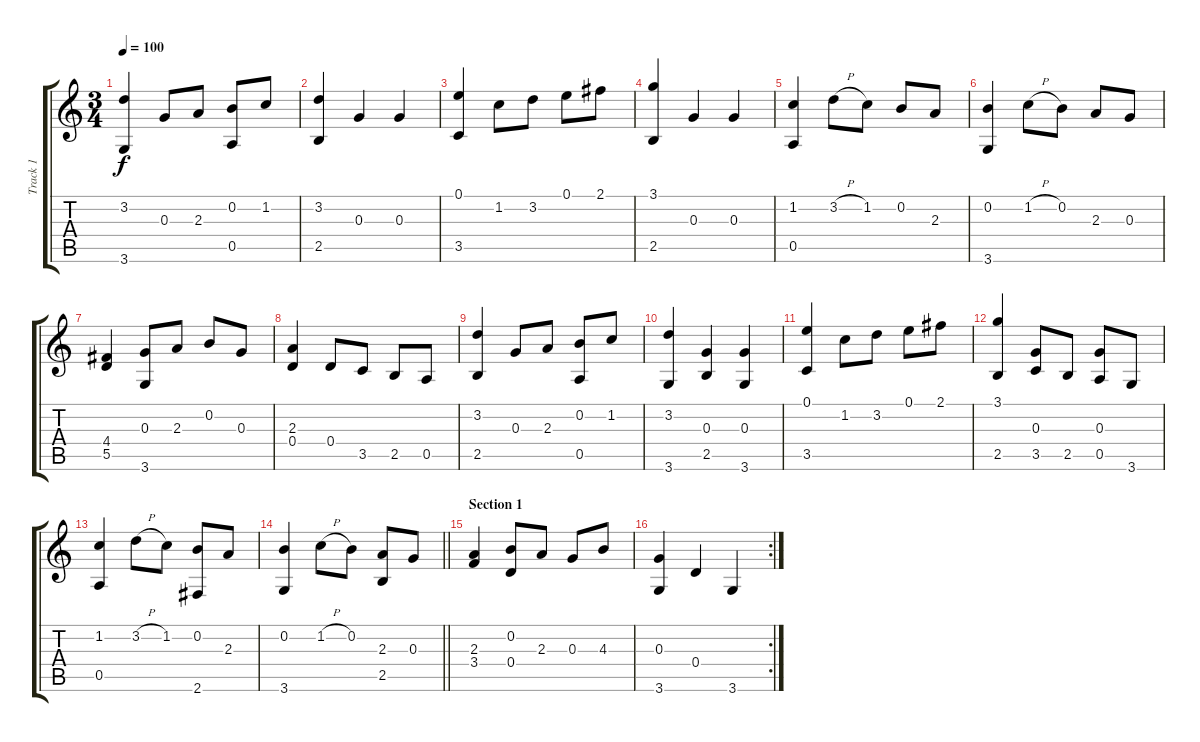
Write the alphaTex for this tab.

\track ("Track 1" "Track 1") {instrument acousticguitarnylon}
\staff {score tabs}
\tuning (E4 B3 G3 D3 A2 E2) {hide}
\ts (3 4)
\tempo 100
\clef g2
\ks c
(3.2 3.6).4{dy f instrument acousticguitarnylon} 0.3.8 2.3.8 (0.2 0.5).8 1.2.8 |
(3.2 2.5).4 0.3.4 0.3.4 |
(0.1 3.5).4 1.2.8 3.2.8 0.1.8 2.1.8 |
(3.1 2.5).4 0.3.4 0.3.4 |
(1.2 0.5).4 3.2{h}.8 1.2.8 0.2.8 2.3.8 |
(0.2 3.6).4 1.2{h}.8 0.2.8 2.3.8 0.3.8 |
(4.4 5.5).4 (0.3 3.6).8 2.3.8 0.2.8 0.3.8 |
(2.3 0.4).4 0.4.8 3.5.8 2.5.8 0.5.8 |
(3.2 2.5).4 0.3.8 2.3.8 (0.2 0.5).8 1.2.8 |
(3.2 3.6).4 (0.3 2.5).4 (0.3 3.6).4 |
(0.1 3.5).4 1.2.8 3.2.8 0.1.8 2.1.8 |
(3.1 2.5).4 (0.3 3.5).8 2.5.8 (0.3 0.5).8 3.6.8 |
(1.2 0.5).4 3.2{h}.8 1.2.8 (0.2 2.6).8 2.3.8 |
\barLineRight lightlight
(0.2 3.6).4 1.2{h}.8 0.2.8 (2.3 2.5).8 0.3.8 |
\section ("" "Section 1")
(2.3 3.4).4 (0.2 0.4).8 2.3.8 0.3.8 4.3.8 |
\rc 2
(0.3 3.6).4 0.4.4 3.6.4
